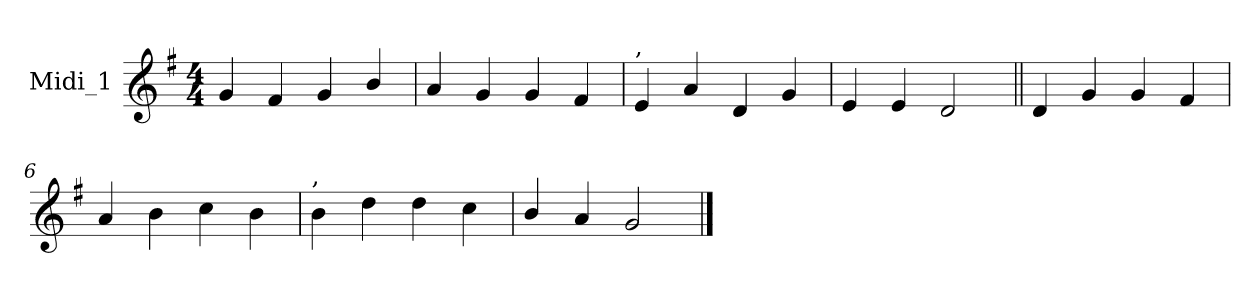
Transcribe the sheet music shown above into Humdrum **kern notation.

**kern
*part1
*staff1
*I"Midi_1
*clefG2
*k[f#]
*G:
*M4/4
=1
4g
4f#
4g
4b/
=2
4a
4g
4g
4f#
=3
!LO:TX:a:t=,
4e
4a
4d
4g
=4
4e
4e
2d
!!LO:LB:g=z
=5||
4d
4g
4g
4f#
=6
4a
4b
4cc
4b
=7
!LO:TX:a:t=,
4b
4dd
4dd
4cc
=8
4b/
4a
2g
==
*-
